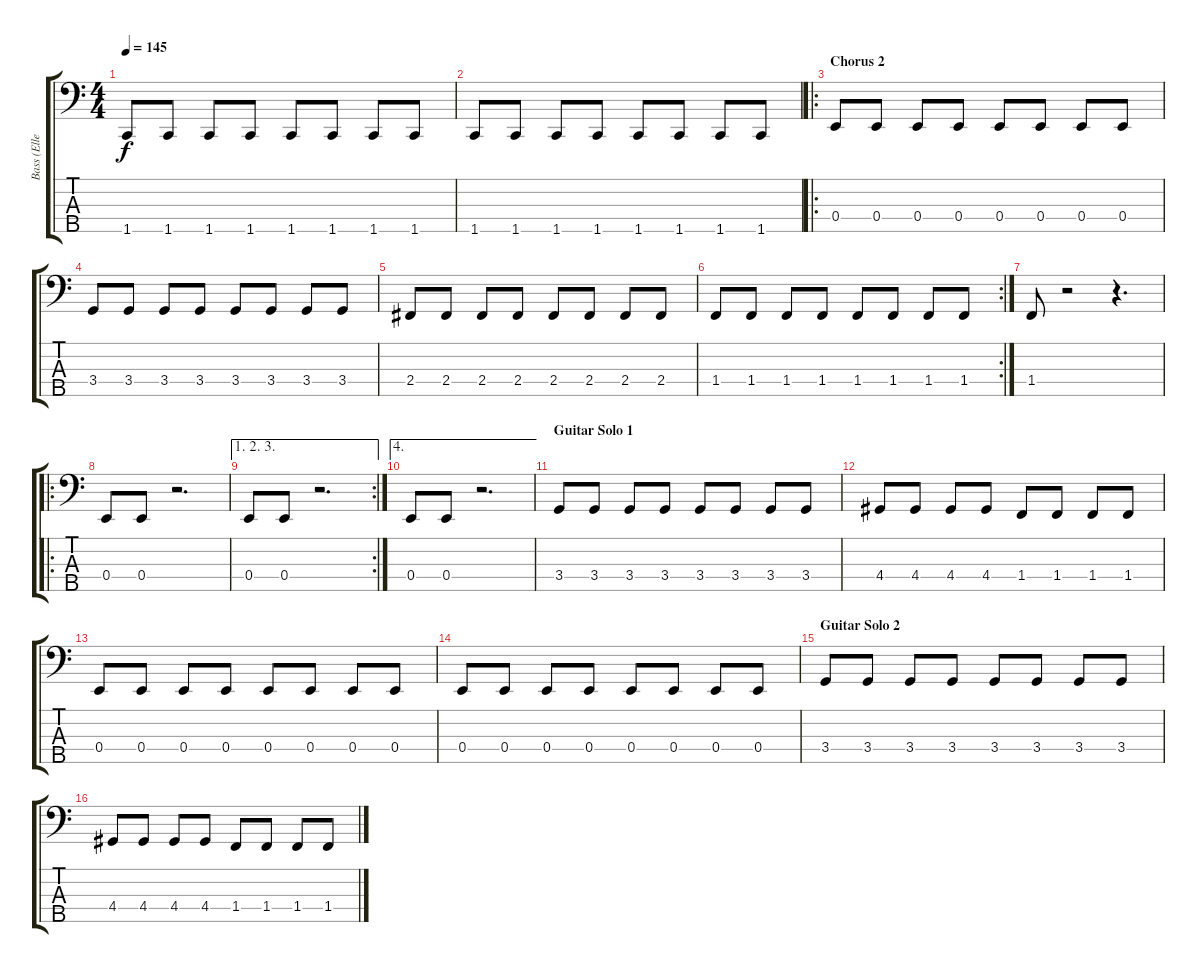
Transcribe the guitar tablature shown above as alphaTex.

\track ("Bass (Ellefson)" "Bass (Elle") {instrument electricbasspick}
\staff {score tabs}
\tuning (G2 D2 A1 E1 B0) {hide}
\ts (4 4)
\tempo 145
\clef f4
\ks c
1.5.8{dy f} 1.5.8 1.5.8 1.5.8 1.5.8 1.5.8 1.5.8 1.5.8 |
1.5.8 1.5.8 1.5.8 1.5.8 1.5.8 1.5.8 1.5.8 1.5.8 |
\ro
\section ("" "Chorus 2")
0.4.8 0.4.8 0.4.8 0.4.8 0.4.8 0.4.8 0.4.8 0.4.8 |
3.4.8 3.4.8 3.4.8 3.4.8 3.4.8 3.4.8 3.4.8 3.4.8 |
2.4.8 2.4.8 2.4.8 2.4.8 2.4.8 2.4.8 2.4.8 2.4.8 |
\rc 2
1.4.8 1.4.8 1.4.8 1.4.8 1.4.8 1.4.8 1.4.8 1.4.8 |
1.4.8 r.2 r.4{d} |
\ro
0.4.8 0.4.8 r.2{d} |
\ae (1 2 3)
\rc 2
0.4.8 0.4.8 r.2{d} |
\ae 4
0.4.8 0.4.8 r.2{d} |
\section ("" "Guitar Solo 1")
3.4.8 3.4.8 3.4.8 3.4.8 3.4.8 3.4.8 3.4.8 3.4.8 |
4.4.8 4.4.8 4.4.8 4.4.8 1.4.8 1.4.8 1.4.8 1.4.8 |
0.4.8 0.4.8 0.4.8 0.4.8 0.4.8 0.4.8 0.4.8 0.4.8 |
0.4.8 0.4.8 0.4.8 0.4.8 0.4.8 0.4.8 0.4.8 0.4.8 |
\section ("" "Guitar Solo 2")
3.4.8 3.4.8 3.4.8 3.4.8 3.4.8 3.4.8 3.4.8 3.4.8 |
4.4.8 4.4.8 4.4.8 4.4.8 1.4.8 1.4.8 1.4.8 1.4.8
